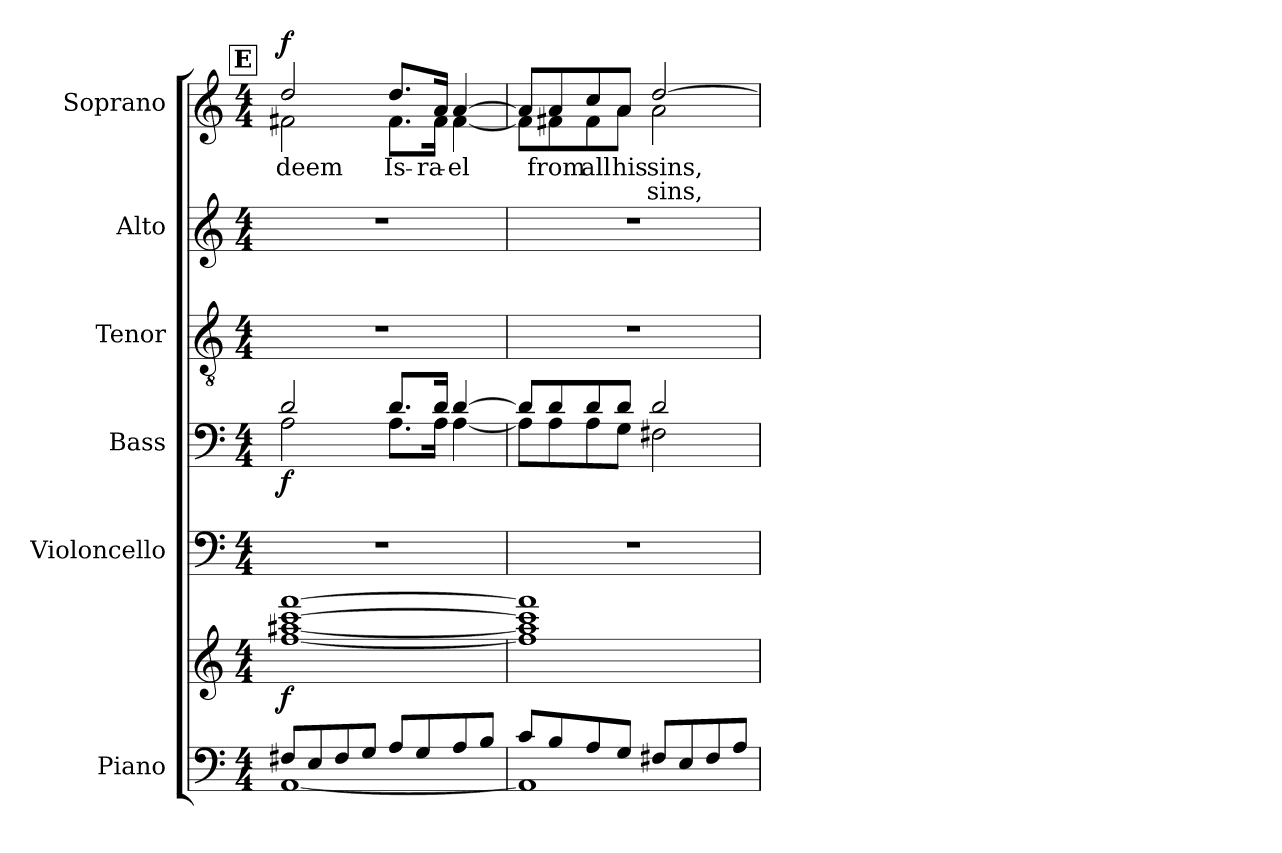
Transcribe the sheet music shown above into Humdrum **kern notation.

**kern	**kern	**dynam	**kern	**kern	**dynam	**kern	**kern	**kern	**text	**text	**dynam
*part6	*part6	*part6	*part5	*part4	*part4	*part3	*part2	*part1	*part1	*part1	*part1
*staff7	*staff6	*staff6/7	*staff5	*staff4	*staff4	*staff3	*staff2	*staff1	*staff1	*staff1	*staff1
*I"Piano	*	*	*I"Violoncello	*I"Bass	*	*I"Tenor	*I"Alto	*I"Soprano	*	*	*
*I'Pno	*	*	*I'Vc.	*	*	*	*	*	*	*	*
*clefF4	*clefG2	*	*clefF4	*clefF4	*	*clefGv2	*clefG2	*clefG2	*	*	*
*k[]	*k[]	*	*k[]	*k[]	*	*k[]	*k[]	*k[]	*	*	*
*M4/4	*M4/4	*	*M4/4	*M4/4	*	*M4/4	*M4/4	*M4/4	*	*	*
!!LO:REH:place=s1:a:B:fs=14:t=E
=63	=63	=63	=63	=63	=63	=63	=63	=63	=63	=63	=63
*^	*	*	*	*^	*	*	*	*	*	*	*
!	!	!	!LO:DY:b	!	!	!	!LO:DY:b	!	!	!	!LO:LY:b	!	!LO:DY:a
*	*	*	*	*	*	*	*	*	*	*^	*	*	*
8F#X/L	[1AA	[1ff [1aa#X [1ccc [1fff	f	1r	2d/	2A\	f	1r	1r	2dd/	2f#X\	-deem	.	f
8E/	.	.	.	.	.	.	.	.	.	.	.	.	.	.
8F#/	.	.	.	.	.	.	.	.	.	.	.	.	.	.
8G/J	.	.	.	.	.	.	.	.	.	.	.	.	.	.
!	!	!	!	!	!	!	!	!	!	!	!	!LO:LY:b	!	!
8A/L	.	.	.	.	8.d/L	8.A\L	.	.	.	8.dd/L	8.f#\L	Is-	.	.
8G/	.	.	.	.	.	.	.	.	.	.	.	.	.	.
!	!	!	!	!	!	!	!	!	!	!	!	!LO:LY:b	!	!
.	.	.	.	.	16d/Jk	16A\Jk	.	.	.	16a/Jk	16f#\Jk	-ra-	.	.
!	!	!	!	!	!	!	!	!	!	!	!	!LO:LY:b	!	!
8A/	.	.	.	.	[4d/	[4A\	.	.	.	[4a/	[4f#\	-el	.	.
8B/J	.	.	.	.	.	.	.	.	.	.	.	.	.	.
=64	=64	=64	=64	=64	=64	=64	=64	=64	=64	=64	=64	=64	=64	=64
8c/L	1AA]	1ff] 1aa#] 1ccc] 1fff]	.	1r	8d/L]	8A\L]	.	1r	1r	8a/L]	8f#\L]	.	.	.
!	!	!	!	!	!	!	!	!	!	!	!	!LO:LY:b	!	!
8B/	.	.	.	.	8d/	8A\	.	.	.	8a/	8f#X\	from	.	.
!	!	!	!	!	!	!	!	!	!	!	!	!LO:LY:b	!	!
8A/	.	.	.	.	8d/	8A\	.	.	.	8cc/	8f#\	all	.	.
!	!	!	!	!	!	!	!	!	!	!	!	!LO:LY:b	!	!
8G/J	.	.	.	.	8d/J	8G\J	.	.	.	8a/J	8a\J	his	.	.
!	!	!	!	!	!	!	!	!	!	!	!	!LO:LY:b	!LO:LY:a	!
8F#X/L	.	.	.	.	2d/	2F#X\	.	.	.	[2dd/	2a\	sins,	sins,	.
8E/	.	.	.	.	.	.	.	.	.	.	.	.	.	.
8F#/	.	.	.	.	.	.	.	.	.	.	.	.	.	.
8A/J	.	.	.	.	.	.	.	.	.	.	.	.	.	.
*v	*v	*	*	*	*v	*v	*	*	*	*v	*v	*	*	*
=	=	=	=	=	=	=	=	=	=	=	=
*-	*-	*-	*-	*-	*-	*-	*-	*-	*-	*-	*-
